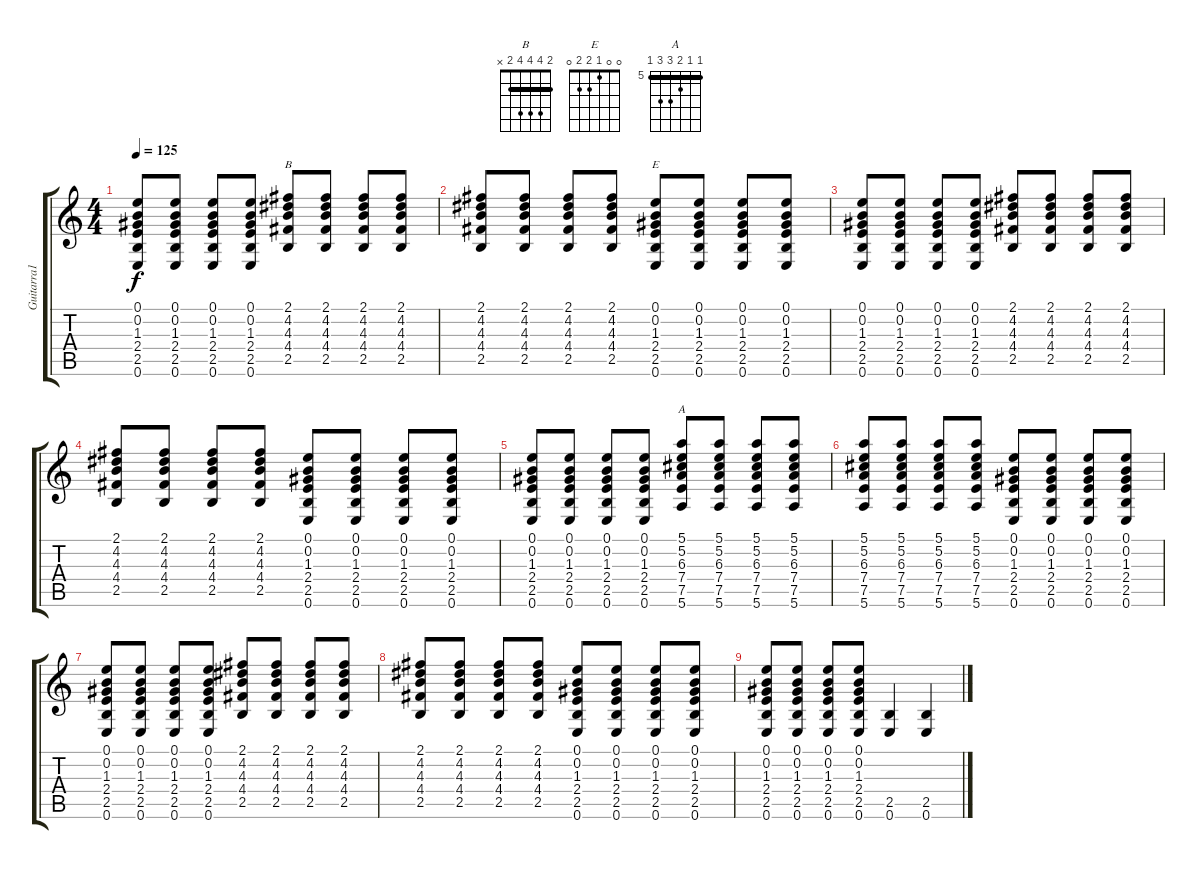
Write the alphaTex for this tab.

\track ("Guitarra1" "Guitarra1") {instrument electricguitarclean}
\staff {score tabs}
\tuning (E4 B3 G3 D3 A2 E2) {hide}
\chord ("B" 2 4 4 4 2 x) {barre 2}
\chord ("E" 0 0 1 2 2 0)
\chord ("A" 5 5 6 7 7 5) {firstfret 5 barre 5}
\ts (4 4)
\tempo 125
\clef g2
\ks c
(0.1 0.2 1.3 2.4 2.5 0.6).8{dy f} (0.1 0.2 1.3 2.4 2.5 0.6).8 (0.1 0.2 1.3 2.4 2.5 0.6).8 (0.1 0.2 1.3 2.4 2.5 0.6).8 (2.1 4.2 4.3 4.4 2.5).8{ch "B"} (2.1 4.2 4.3 4.4 2.5).8 (2.1 4.2 4.3 4.4 2.5).8 (2.1 4.2 4.3 4.4 2.5).8 |
(2.1 4.2 4.3 4.4 2.5).8 (2.1 4.2 4.3 4.4 2.5).8 (2.1 4.2 4.3 4.4 2.5).8 (2.1 4.2 4.3 4.4 2.5).8 (0.1 0.2 1.3 2.4 2.5 0.6).8{ch "E"} (0.1 0.2 1.3 2.4 2.5 0.6).8 (0.1 0.2 1.3 2.4 2.5 0.6).8 (0.1 0.2 1.3 2.4 2.5 0.6).8 |
(0.1 0.2 1.3 2.4 2.5 0.6).8 (0.1 0.2 1.3 2.4 2.5 0.6).8 (0.1 0.2 1.3 2.4 2.5 0.6).8 (0.1 0.2 1.3 2.4 2.5 0.6).8 (2.1 4.2 4.3 4.4 2.5).8 (2.1 4.2 4.3 4.4 2.5).8 (2.1 4.2 4.3 4.4 2.5).8 (2.1 4.2 4.3 4.4 2.5).8 |
(2.1 4.2 4.3 4.4 2.5).8 (2.1 4.2 4.3 4.4 2.5).8 (2.1 4.2 4.3 4.4 2.5).8 (2.1 4.2 4.3 4.4 2.5).8 (0.1 0.2 1.3 2.4 2.5 0.6).8 (0.1 0.2 1.3 2.4 2.5 0.6).8 (0.1 0.2 1.3 2.4 2.5 0.6).8 (0.1 0.2 1.3 2.4 2.5 0.6).8 |
(0.1 0.2 1.3 2.4 2.5 0.6).8 (0.1 0.2 1.3 2.4 2.5 0.6).8 (0.1 0.2 1.3 2.4 2.5 0.6).8 (0.1 0.2 1.3 2.4 2.5 0.6).8 (5.1 5.2 6.3 7.4 7.5 5.6).8{ch "A"} (5.1 5.2 6.3 7.4 7.5 5.6).8 (5.1 5.2 6.3 7.4 7.5 5.6).8 (5.1 5.2 6.3 7.4 7.5 5.6).8 |
(5.1 5.2 6.3 7.4 7.5 5.6).8 (5.1 5.2 6.3 7.4 7.5 5.6).8 (5.1 5.2 6.3 7.4 7.5 5.6).8 (5.1 5.2 6.3 7.4 7.5 5.6).8 (0.1 0.2 1.3 2.4 2.5 0.6).8 (0.1 0.2 1.3 2.4 2.5 0.6).8 (0.1 0.2 1.3 2.4 2.5 0.6).8 (0.1 0.2 1.3 2.4 2.5 0.6).8 |
(0.1 0.2 1.3 2.4 2.5 0.6).8 (0.1 0.2 1.3 2.4 2.5 0.6).8 (0.1 0.2 1.3 2.4 2.5 0.6).8 (0.1 0.2 1.3 2.4 2.5 0.6).8 (2.1 4.2 4.3 4.4 2.5).8 (2.1 4.2 4.3 4.4 2.5).8 (2.1 4.2 4.3 4.4 2.5).8 (2.1 4.2 4.3 4.4 2.5).8 |
(2.1 4.2 4.3 4.4 2.5).8 (2.1 4.2 4.3 4.4 2.5).8 (2.1 4.2 4.3 4.4 2.5).8 (2.1 4.2 4.3 4.4 2.5).8 (0.1 0.2 1.3 2.4 2.5 0.6).8 (0.1 0.2 1.3 2.4 2.5 0.6).8 (0.1 0.2 1.3 2.4 2.5 0.6).8 (0.1 0.2 1.3 2.4 2.5 0.6).8 |
(0.1 0.2 1.3 2.4 2.5 0.6).8 (0.1 0.2 1.3 2.4 2.5 0.6).8 (0.1 0.2 1.3 2.4 2.5 0.6).8 (0.1 0.2 1.3 2.4 2.5 0.6).8 (2.5 0.6).4 (2.5 0.6).4
